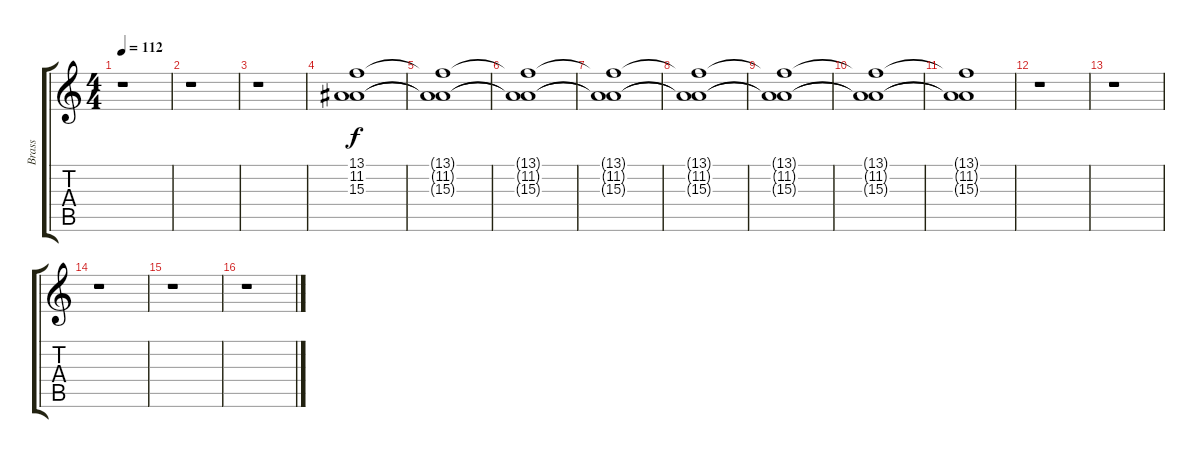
\track ("Brass" "Brass") {instrument brasssection}
\staff {score tabs}
\tuning (E4 B3 G3 D3 A2 E2) {hide}
\ts (4 4)
\tempo 112
\clef g2
\ks c
r.1{dy f} |
r.1 |
r.1 |
(13.1 11.2 15.3).1 |
(13.1{t} 11.2{t} 15.3{t}).1 |
(13.1{t} 11.2{t} 15.3{t}).1 |
(13.1{t} 11.2{t} 15.3{t}).1 |
(13.1{t} 11.2{t} 15.3{t}).1 |
(13.1{t} 11.2{t} 15.3{t}).1 |
(13.1{t} 11.2{t} 15.3{t}).1 |
(13.1{t} 11.2{t} 15.3{t}).1 |
r.1 |
r.1 |
r.1 |
r.1 |
r.1
